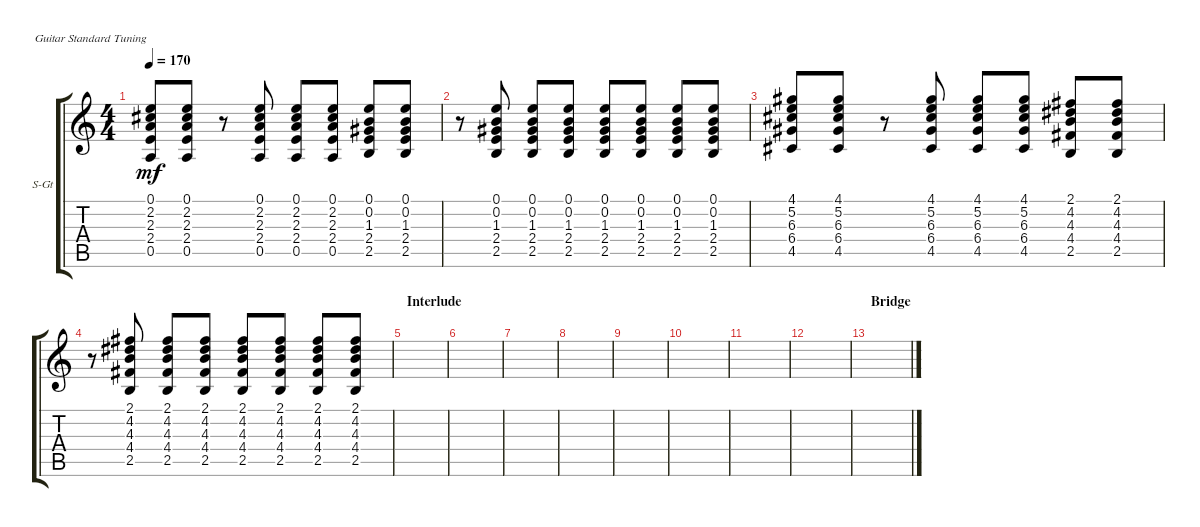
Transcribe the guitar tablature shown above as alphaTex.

\defaultSystemsLayout 4
\bracketExtendMode groupsimilarinstruments
\firstSystemTrackNameOrientation horizontal
\otherSystemsTrackNameOrientation horizontal
\track ("Solo Guitar" "S-Gt") {instrument acousticguitarsteel}
\staff {score tabs}
\tuning (E4 B3 G3 D3 A2 E2)
\ts (4 4)
\tempo 170
\clef g2
\ks c
(0.5 2.4 2.3 2.2 0.1).8{dy mf} (0.5 2.4 2.3 2.2 0.1).8 r.8 (0.5 2.4 2.3 2.2 0.1).8 (0.5 2.4 2.3 2.2 0.1).8 (0.5 2.4 2.3 2.2 0.1).8 (2.5 2.4 1.3 0.2 0.1).8 (2.5 2.4 1.3 0.2 0.1).8 |
r.8 (2.5 2.4 1.3 0.2 0.1).8 (2.5 2.4 1.3 0.2 0.1).8 (2.5 2.4 1.3 0.2 0.1).8 (2.5 2.4 1.3 0.2 0.1).8 (2.5 2.4 1.3 0.2 0.1).8 (2.5 2.4 1.3 0.2 0.1).8 (2.5 2.4 1.3 0.2 0.1).8 |
(4.5 6.4 6.3 5.2 4.1).8 (4.5 6.4 6.3 5.2 4.1).8 r.8 (4.5 6.4 6.3 5.2 4.1).8 (4.5 6.4 6.3 5.2 4.1).8 (4.5 6.4 6.3 5.2 4.1).8 (2.5 4.4 4.3 4.2 2.1).8 (2.5 4.4 4.3 4.2 2.1).8 |
r.8 (2.5 4.4 4.3 4.2 2.1).8 (2.5 4.4 4.3 4.2 2.1).8 (2.5 4.4 4.3 4.2 2.1).8 (2.5 4.4 4.3 4.2 2.1).8 (2.5 4.4 4.3 4.2 2.1).8 (2.5 4.4 4.3 4.2 2.1).8 (2.5 4.4 4.3 4.2 2.1).8 |
\section ("" "Interlude")
|
|
|
|
|
|
|
|
\section ("" "Bridge")
